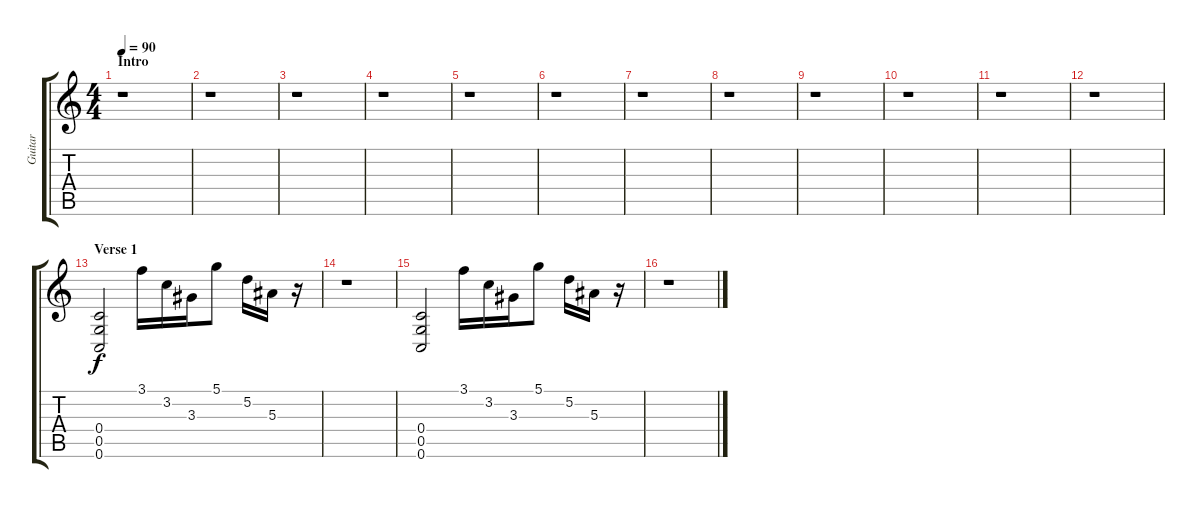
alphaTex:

\track ("Guitar" "Guitar") {instrument distortionguitar}
\staff {score tabs}
\tuning (D4 A3 F3 C3 G2 C2) {hide}
\ts (4 4)
\section ("" "Intro")
\tempo 90
\clef g2
\ks c
r.1{dy f instrument distortionguitar} |
r.1 |
r.1 |
r.1 |
r.1 |
r.1 |
r.1 |
r.1 |
r.1 |
r.1 |
r.1 |
r.1 |
\section ("" "Verse 1")
(0.4 0.5 0.6).2 3.1.16{instrument electricguitarclean} 3.2.16 3.3.16 5.1.8 5.2.16 5.3.16 r.16 |
r.1 |
(0.4 0.5 0.6).2{instrument distortionguitar} 3.1.16{instrument electricguitarclean} 3.2.16 3.3.16 5.1.8 5.2.16 5.3.16 r.16 |
r.1
